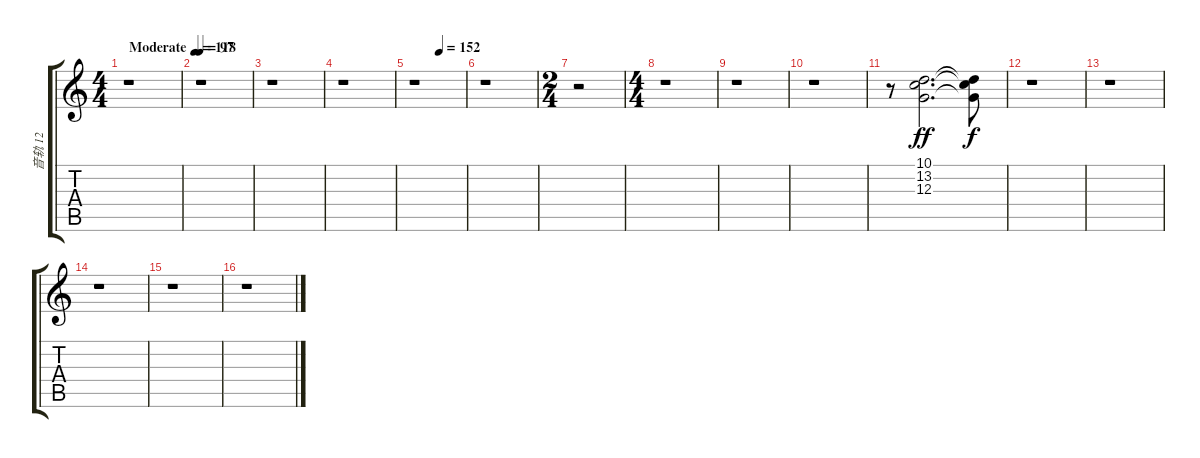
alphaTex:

\track ("音轨 12" "音轨 12") {instrument choiraahs}
\staff {score tabs}
\tuning (E4 B3 G3 D3 A2 E2) {hide}
\ts (4 4)
\tempo (118 "Moderate")
\clef g2
\ks c
r.1{dy ff instrument choiraahs} |
\tempo 97
r.1 |
r.1 |
r.1 |
\tempo (152 0.5)
r.1 |
r.1 |
\ts (2 4)
r.2 |
\ts (4 4)
r.1 |
r.1 |
r.1 |
r.8 (10.1 13.2 12.3).2{d} (10.1{t} 13.2{t} 12.3{t}).8{dy f} |
r.1 |
r.1 |
r.1 |
r.1 |
r.1
